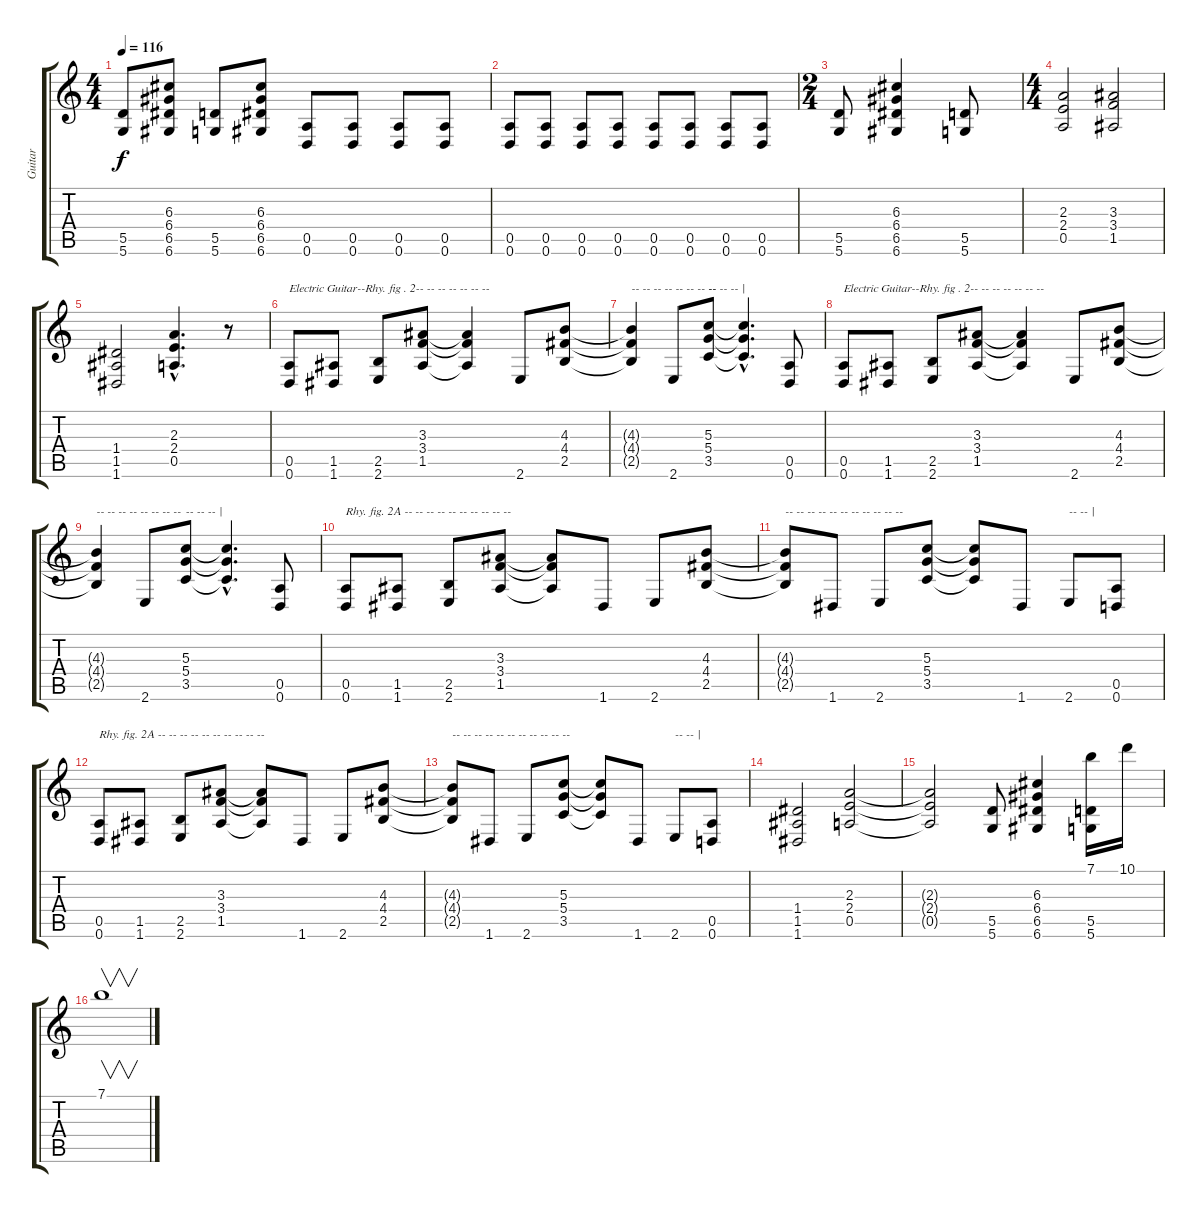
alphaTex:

\track ("Guitar" "Guitar") {instrument acousticguitarsteel}
\staff {score tabs}
\tuning (E4 B3 G3 D3 A2 D2) {hide}
\ts (4 4)
\tempo 116
\clef g2
\ks c
(5.5 5.6).8{dy f} (6.3 6.4 6.5 6.6).8 (5.5 5.6).8 (6.3 6.4 6.5 6.6).8 (0.5 0.6).8 (0.5 0.6).8 (0.5 0.6).8 (0.5 0.6).8 |
(0.5 0.6).8 (0.5 0.6).8 (0.5 0.6).8 (0.5 0.6).8 (0.5 0.6).8 (0.5 0.6).8 (0.5 0.6).8 (0.5 0.6).8 |
\ts (2 4)
(5.5 5.6).8 (6.3 6.4 6.5 6.6).4 (5.5 5.6).8 |
\ts (4 4)
(2.3 2.4 0.5).2 (3.3 3.4 1.5).2 |
(1.4 1.5 1.6).2 (2.3{hac} 2.4{hac} 0.5{hac}).4{d} r.8 |
(0.5 0.6).8{txt "Electric Guitar--Rhy. fig . 2-- -- -- -- -- -- -- " instrument distortionguitar} (1.5 1.6).8 (2.5 2.6).8 (3.3 3.4 1.5).8 (3.3{t} 3.4{t} 1.5{t}).4 2.6.8 (4.3 4.4 2.5).8 |
(4.3{t} 4.4{t} 2.5{t}).4{txt "-- -- -- -- -- -- -- --"} 2.6.8 (5.3 5.4 3.5).8{txt "-- -- -- |"} (5.3{hac t} 5.4{hac t} 3.5{hac t}).4{d} (0.5 0.6).8 |
(0.5 0.6).8{txt "Electric Guitar--Rhy. fig . 2-- -- -- -- -- -- -- " instrument distortionguitar} (1.5 1.6).8 (2.5 2.6).8 (3.3 3.4 1.5).8 (3.3{t} 3.4{t} 1.5{t}).4 2.6.8 (4.3 4.4 2.5).8 |
(4.3{t} 4.4{t} 2.5{t}).4{txt "-- -- -- -- -- -- -- --"} 2.6.8 (5.3 5.4 3.5).8{txt "-- -- -- |"} (5.3{hac t} 5.4{hac t} 3.5{hac t}).4{d} (0.5 0.6).8 |
(0.5 0.6).8{txt "Rhy. fig. 2A -- -- -- -- -- -- -- -- -- --" instrument distortionguitar} (1.5 1.6).8 (2.5 2.6).8 (3.3 3.4 1.5).8 (3.3{t} 3.4{t} 1.5{t}).8 1.6.8 2.6.8 (4.3 4.4 2.5).8 |
(4.3{t} 4.4{t} 2.5{t}).8{txt "-- -- -- -- -- -- -- -- -- -- --"} 1.6.8 2.6.8 (5.3 5.4 3.5).8 (5.3{t} 5.4{t} 3.5{t}).8 1.6.8 2.6.8{txt "-- -- |"} (0.5 0.6).8 |
(0.5 0.6).8{txt "Rhy. fig. 2A -- -- -- -- -- -- -- -- -- --" instrument distortionguitar} (1.5 1.6).8 (2.5 2.6).8 (3.3 3.4 1.5).8 (3.3{t} 3.4{t} 1.5{t}).8 1.6.8 2.6.8 (4.3 4.4 2.5).8 |
(4.3{t} 4.4{t} 2.5{t}).8{txt "-- -- -- -- -- -- -- -- -- -- --"} 1.6.8 2.6.8 (5.3 5.4 3.5).8 (5.3{t} 5.4{t} 3.5{t}).8 1.6.8 2.6.8{txt "-- -- |"} (0.5 0.6).8 |
(1.4 1.5 1.6).2 (2.3 2.4 0.5).2 |
(2.3{t} 2.4{t} 0.5{t}).2 (5.5 5.6).8 (6.3 6.4 6.5 6.6).4 (7.1 5.5 5.6).16 10.1.16 |
7.1.1{v}
